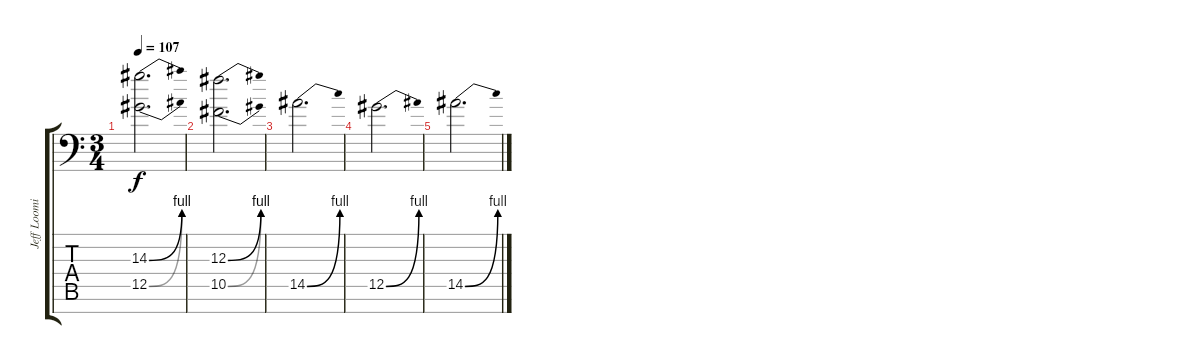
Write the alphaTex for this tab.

\track ("Jeff Loomis (Accompianment Lead)" "Jeff Loomi") {instrument distortionguitar}
\staff {score tabs}
\tuning (Eb4 Bb3 Gb3 Db3 Ab2 Eb2 Bb1) {hide}
\ts (3 4)
\tempo 107
\clef f4
\ks c
(14.3{be (bend 0 0 60 4)} 12.5{be (bend 0 0 60 4)}).2{d dy f} |
(12.3{be (bend 0 0 60 4)} 10.5{be (bend 0 0 60 4)}).2{d} |
14.5{be (bend 0 0 60 4)}.2{d} |
12.5{be (bend 0 0 60 4)}.2{d} |
14.5{be (bend 0 0 60 4)}.2{d}
